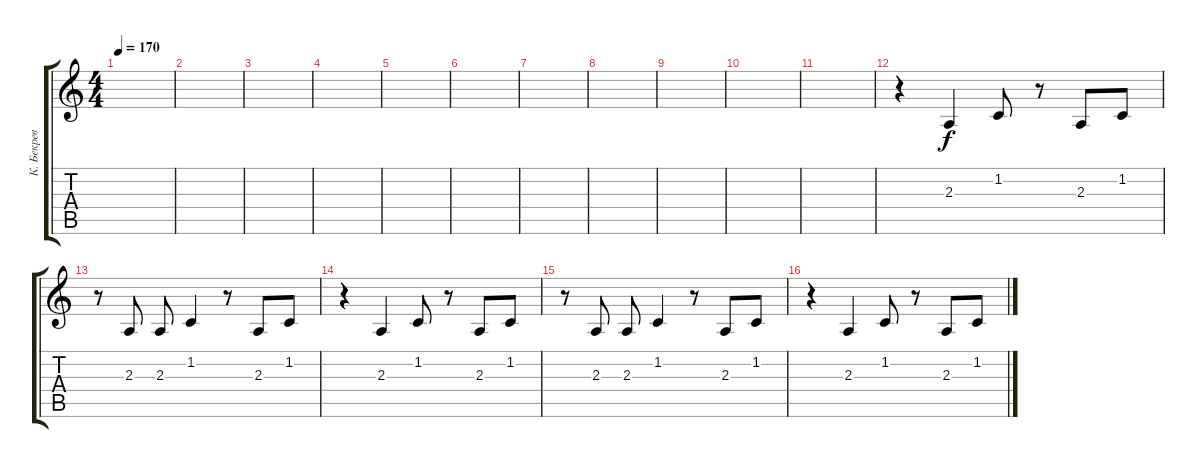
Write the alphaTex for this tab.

\track ("К. Бекрев" "К. Бекрев") {instrument lead4chiff}
\staff {score tabs}
\tuning (E4 B3 G3 D3 A2 E2) {hide}
\ts (4 4)
\tempo 170
\clef g2
\ks c
|
|
|
|
|
|
|
|
|
|
|
r.4 2.3.4 1.2.8 r.8 2.3.8 1.2.8 |
r.8 2.3.8 2.3.8 1.2.4 r.8 2.3.8 1.2.8 |
r.4 2.3.4 1.2.8 r.8 2.3.8 1.2.8 |
r.8 2.3.8 2.3.8 1.2.4 r.8 2.3.8 1.2.8 |
r.4 2.3.4 1.2.8 r.8 2.3.8 1.2.8
